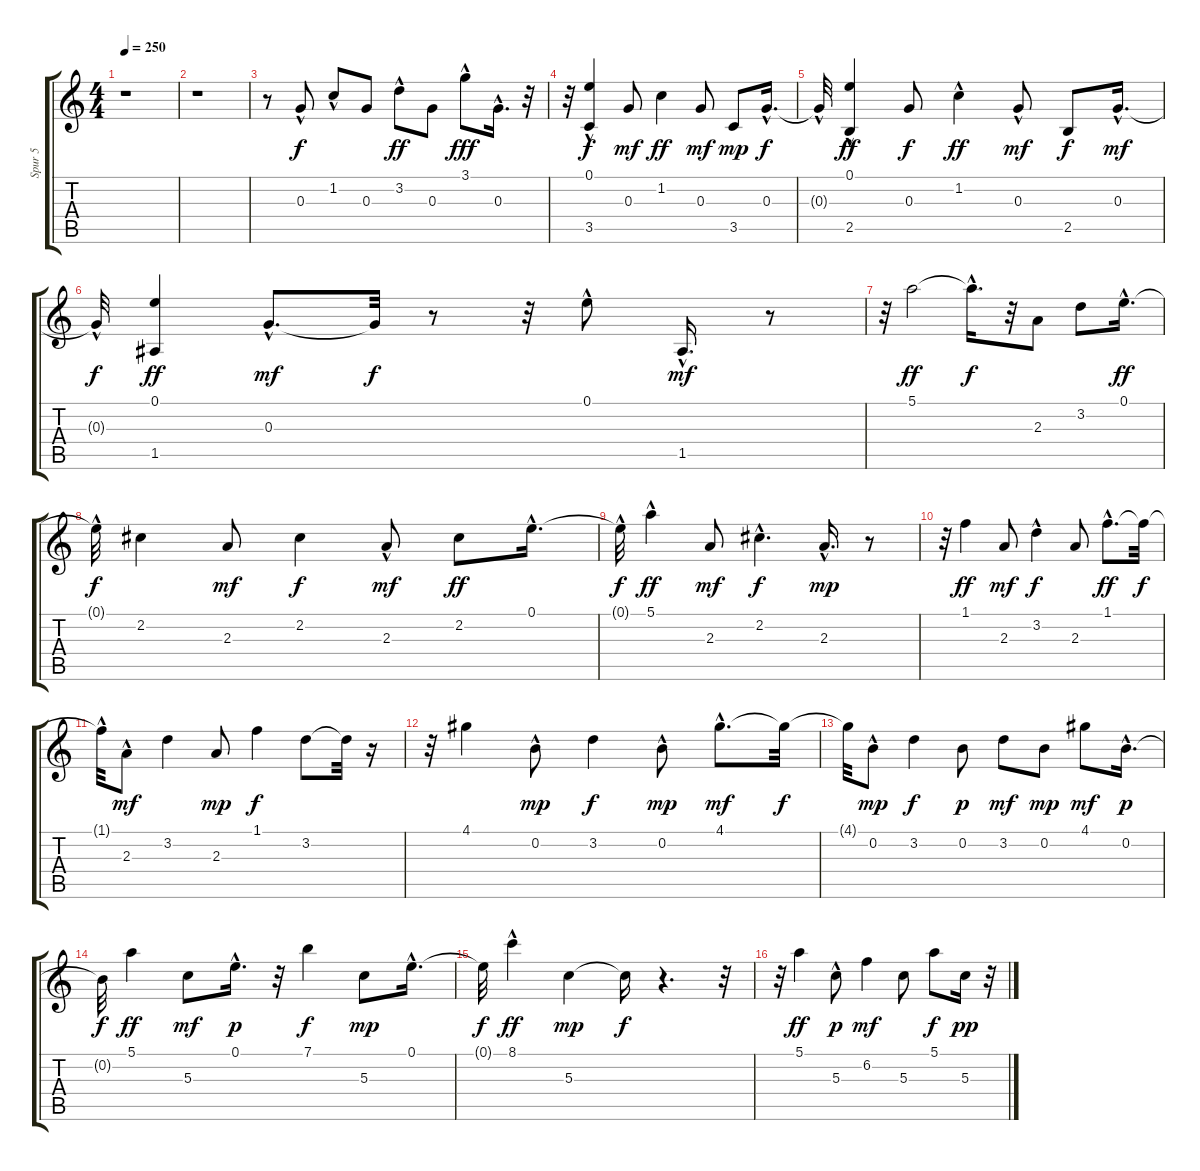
\track ("Spur 5" "Spur 5") {instrument acousticguitarnylon}
\staff {score tabs}
\tuning (E4 B3 G3 D3 A2 E2) {hide}
\ts (4 4)
\tempo 250
\clef g2
\ks c
r.1{dy f} |
r.1 |
r.8 0.3{hac}.8 1.2{hac}.8 0.3.8 3.2{hac}.8{dy ff} 0.3.8 3.1{hac}.8{dy fff} 0.3{hac}.16{d} r.32 |
r.32 (0.1{hac} 3.5{hac}).4{dy f} 0.3.8{dy mf} 1.2.4{dy ff} 0.3.8{dy mf} 3.5.8{dy mp} 0.3{hac}.16{d dy f} |
0.3{hac t}.32 (0.1{hac} 2.5{hac}).4{dy ff} 0.3.8{dy f} 1.2{hac}.4{dy ff} 0.3{hac}.8{dy mf} 2.5.8{dy f} 0.3{hac}.16{d dy mf} |
0.3{hac t}.32{dy f} (0.1 1.5).4{dy ff} 0.3{hac}.8{d dy mf} 0.3{t}.32{dy f} r.8 r.32 0.1{hac}.8 1.5{hac}.16{d dy mf} r.8 |
r.32 5.1.2{dy ff} 5.1{hac t}.16{d dy f} r.32 2.3.8 3.2.8 0.1{hac}.16{d dy ff} |
0.1{hac t}.32{dy f} 2.2.4 2.3.8{dy mf} 2.2.4{dy f} 2.3{hac}.8{dy mf} 2.2.8{dy ff} 0.1{hac}.16{d} |
0.1{hac t}.32{dy f} 5.1{hac}.4{dy ff} 2.3.8{dy mf} 2.2{hac}.4{d dy f} 2.3{hac}.16{d dy mp} r.8 |
r.32 1.1.4{dy ff} 2.3.8{dy mf} 3.2{hac}.4{dy f} 2.3.8 1.1{hac}.8{d dy ff} 1.1{t}.32{dy f} |
1.1{hac t}.32 2.3{hac}.8{dy mf} 3.2.4 2.3.8{dy mp} 1.1.4{dy f} 3.2.8 3.2{t}.32 r.16 |
r.32 4.1.4 0.2{hac}.8{dy mp} 3.2.4{dy f} 0.2{hac}.8{dy mp} 4.1{hac}.8{d dy mf} 4.1{t}.32{dy f} |
4.1{t}.32 0.2{hac}.8{dy mp} 3.2.4{dy f} 0.2.8{dy p} 3.2.8{dy mf} 0.2.8{dy mp} 4.1.8{dy mf} 0.2{hac}.16{d dy p} |
0.2{t}.32{dy f} 5.1.4{dy ff} 5.3.8{dy mf} 0.1{hac}.16{d dy p} r.32 7.1.4{dy f} 5.3.8{dy mp} 0.1{hac}.16{d} |
0.1{t}.32{dy f} 8.1{hac}.4{dy ff} 5.3.4{dy mp} 5.3{t}.16{dy f} r.4{d} r.32 |
r.32 5.1.4{dy ff} 5.3{hac}.8{dy p} 6.2.4{dy mf} 5.3.8 5.1.8{dy f} 5.3.16{dy pp} r.32
